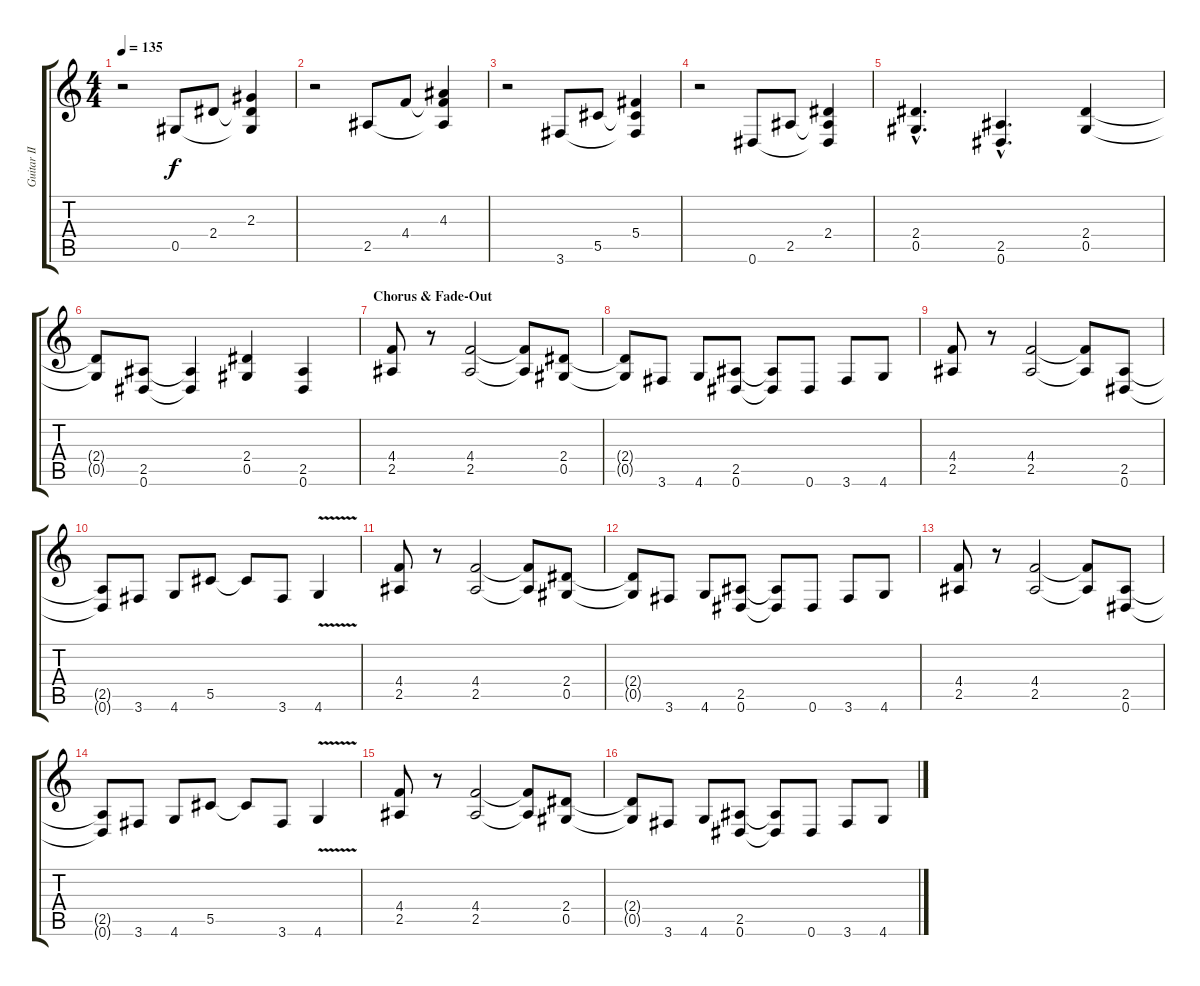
\track ("Guitar II" "Guitar II") {instrument distortionguitar}
\staff {score tabs}
\tuning (Eb4 Bb3 Gb3 Db3 Ab2 Eb2) {hide}
\ts (4 4)
\tempo 135
\clef g2
\ks c
r.2{dy f} 0.5.8 2.4.8 (2.3 2.4{t} 0.5{t}).4 |
r.2 2.5.8 4.4.8 (4.3 4.4{t} 2.5{t}).4 |
r.2 3.6.8 5.5.8 (5.4 5.5{t} 3.6{t}).4 |
r.2 0.6.8 2.5.8 (2.4 2.5{t} 0.6{t}).4 |
(2.4{hac} 0.5{hac}).4{d} (2.5{hac} 0.6{hac}).4{d} (2.4 0.5).4 |
(2.4{t} 0.5{t}).8 (2.5 0.6).8 (2.5{t} 0.6{t}).4 (2.4 0.5).4 (2.5 0.6).4 |
\section ("" "Chorus & Fade-Out")
(4.4 2.5).8 r.8 (4.4 2.5).2 (4.4{t} 2.5{t}).8 (2.4 0.5).8 |
(2.4{t} 0.5{t}).8 3.6.8 4.6.8 (2.5 0.6).8 (2.5{t} 0.6{t}).8 0.6.8 3.6.8 4.6.8 |
(4.4 2.5).8 r.8 (4.4 2.5).2 (4.4{t} 2.5{t}).8 (2.5 0.6).8 |
(2.5{t} 0.6{t}).8 3.6.8 4.6.8 5.5.8 5.5{t}.8 3.6.8 4.6{v}.4 |
(4.4 2.5).8 r.8 (4.4 2.5).2 (4.4{t} 2.5{t}).8 (2.4 0.5).8 |
(2.4{t} 0.5{t}).8 3.6.8 4.6.8 (2.5 0.6).8 (2.5{t} 0.6{t}).8 0.6.8 3.6.8 4.6.8 |
(4.4 2.5).8 r.8 (4.4 2.5).2 (4.4{t} 2.5{t}).8 (2.5 0.6).8 |
(2.5{t} 0.6{t}).8 3.6.8 4.6.8 5.5.8 5.5{t}.8 3.6.8 4.6{v}.4 |
(4.4 2.5).8 r.8 (4.4 2.5).2 (4.4{t} 2.5{t}).8 (2.4 0.5).8 |
(2.4{t} 0.5{t}).8 3.6.8 4.6.8 (2.5 0.6).8 (2.5{t} 0.6{t}).8 0.6.8 3.6.8 4.6.8
